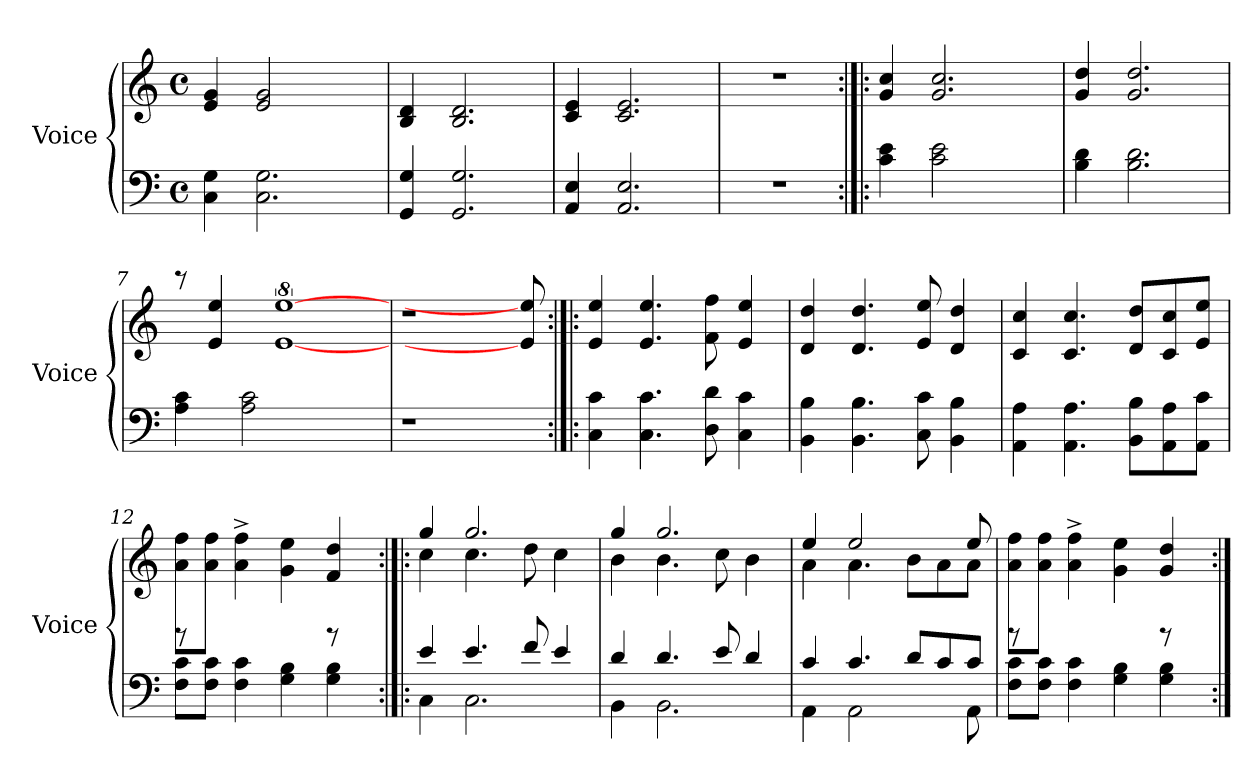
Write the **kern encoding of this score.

**kern	**kern
*part2	*part1
*staff2	*staff1
*I"Voice	*I"Voice
*I'Voice	*I'Voice
*clefF4	*clefG2
*M4/4	*M4/4
*met(c)	*met(c)
=1	=1
4C\ 4G\	4e/ 4g/
2.C\ 2.G\	2e/ 2g/
.	4ryy
=2	=2
4GG/ 4G/	4B/ 4d/
2.GG/ 2.G/	2.B/ 2.d/
=3	=3
4AA/ 4E/	4c/ 4e/
2.AA/ 2.E/	2.c/ 2.e/
=4	=4
1rF	1rdd
!!LO:LB:g=z
=5:|!|:	=5:|!|:
4c\ 4e\	4g/ 4cc/
2c\ 2e\	2.g/ 2.cc/
4ryy	.
=6	=6
4B\ 4d\	4g/ 4dd/
2.B\ 2.d\	2.g/ 2.dd/
=7	=7
4A\ 4c\	8rbb
.	4e/ 4ee/
2A\ 2c\	.
.	[8%5e/ [8%5ee/
4ryy	.
=8	=8
1rF	1rdd
8ryy	8e/] 8ee/]
!!LO:LB:g=z
=9:|!|:	=9:|!|:
4C\ 4c\	4e/ 4ee/
4.C\ 4.c\	4.e/ 4.ee/
8D\ 8d\	8f\ 8ff\
4C\ 4c\	4e/ 4ee/
=10	=10
4BB\ 4B\	4d/ 4dd/
4.BB\ 4.B\	4.d/ 4.dd/
8C\ 8c\	8e/ 8ee/
4BB\ 4B\	4d/ 4dd/
=11	=11
4AA\ 4A\	4c/ 4cc/
4.AA\ 4.A\	4.c/ 4.cc/
8BB\ 8B\L	8d/ 8dd/L
8AA\ 8A\	8c/ 8cc/
8AA\ 8c\J	8e/ 8ee/J
=12	=12
*	*^
*	*	*^
8F\ 8c\L	8a\ 8ff\L	8rBB	2.ryy
8F\ 8c\J	8a\ 8ff\J	2..ryy	.
4F\ 4c\	4a\^< 4ff\^<	.	.
4G\ 4B\	4g\ 4ee\	.	.
4G\ 4B\	4f/ 4dd/	.	8rBB
.	.	.	8ryy
*	*	*v	*v
!!LO:LB:g=z
=13:|!|:	=13:|!|:	=13:|!|:
*^	*	*
4e/	4C\	4gg/	4cc\
4.e/	2.C\	2.gg/	4.cc\
8f/	.	.	8dd\
4e/	.	.	4cc\
=14	=14	=14	=14
4d/	4BB\	4gg/	4b\
4.d/	2.BB\	2.gg/	4.b\
8e/	.	.	8cc\
4d/	.	.	4b\
=15	=15	=15	=15
*	*^	*	*^
4c/	4AA\	2..ryy	4ee/	4a\	2..ryy
4.c/	2AA\	.	2ee/	4.a\	.
8d/L	.	.	.	8b\L	.
8c/	4ryy	.	4ryy	8a\	.
8c/J	.	8AA\	.	8a\J	8ee/
*v	*v	*v	*	*	*
=16	=16	=16	=16
8F\ 8c\L	8a\ 8ff\L	8rBB	2.ryy
8F\ 8c\J	8a\ 8ff\J	2..ryy	.
4F\ 4c\	4a\^< 4ff\^<	.	.
4G\ 4B\	4g\ 4ee\	.	.
4G\ 4B\	4g/ 4dd/	.	8rBB
.	.	.	8ryy
*	*v	*v	*v
=:|!	=:|!
*-	*-
